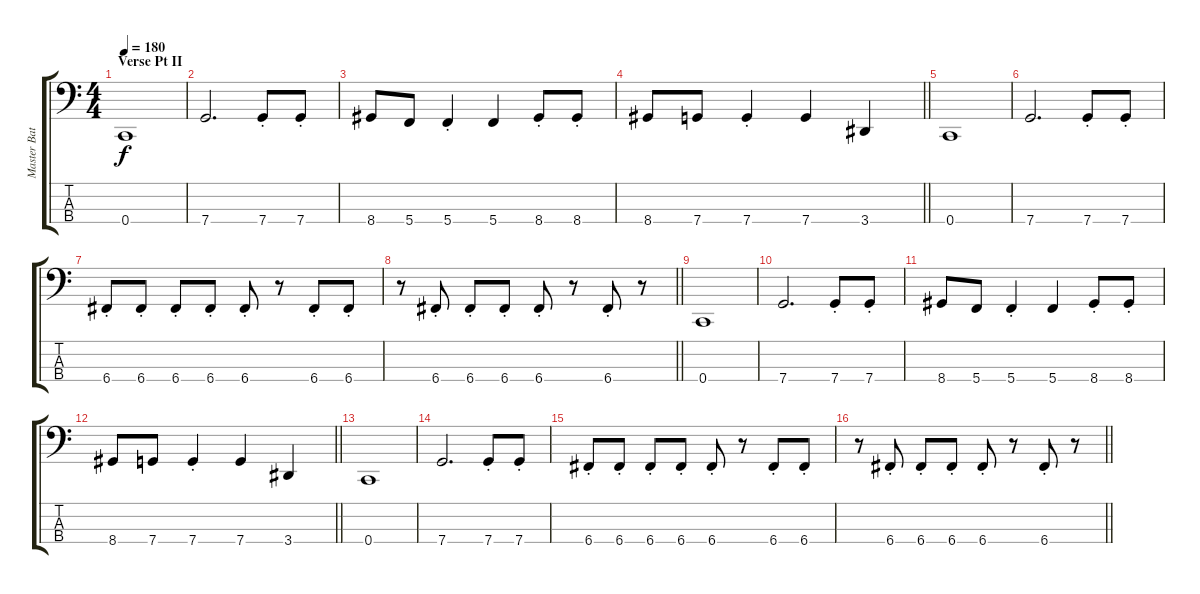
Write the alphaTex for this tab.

\track ("Master Bates" "Master Bat") {instrument electricbassfinger}
\staff {score tabs}
\tuning (F2 C2 G1 C1) {hide}
\ts (4 4)
\section ("" "Verse Pt II")
\tempo 180
\clef f4
\ks c
0.4.1{dy f} |
7.4.2{d} 7.4{st}.8 7.4{st}.8 |
8.4.8 5.4.8 5.4{st}.4 5.4.4 8.4{st}.8 8.4{st}.8 |
\barLineRight lightlight
8.4.8 7.4.8 7.4{st}.4 7.4.4 3.4.4 |
\section ("" "")
0.4.1 |
7.4.2{d} 7.4{st}.8 7.4{st}.8 |
6.4{st}.8 6.4{st}.8 6.4{st}.8 6.4{st}.8 6.4{st}.8 r.8 6.4{st}.8 6.4{st}.8 |
\barLineRight lightlight
r.8 6.4{st}.8 6.4{st}.8 6.4{st}.8 6.4{st}.8 r.8 6.4{st}.8 r.8 |
\section ("" "")
0.4.1 |
7.4.2{d} 7.4{st}.8 7.4{st}.8 |
8.4.8 5.4.8 5.4{st}.4 5.4.4 8.4{st}.8 8.4{st}.8 |
\barLineRight lightlight
8.4.8 7.4.8 7.4{st}.4 7.4.4 3.4.4 |
\section ("" "")
0.4.1 |
7.4.2{d} 7.4{st}.8 7.4{st}.8 |
6.4{st}.8 6.4{st}.8 6.4{st}.8 6.4{st}.8 6.4{st}.8 r.8 6.4{st}.8 6.4{st}.8 |
\barLineRight lightlight
r.8 6.4{st}.8 6.4{st}.8 6.4{st}.8 6.4{st}.8 r.8 6.4{st}.8 r.8
